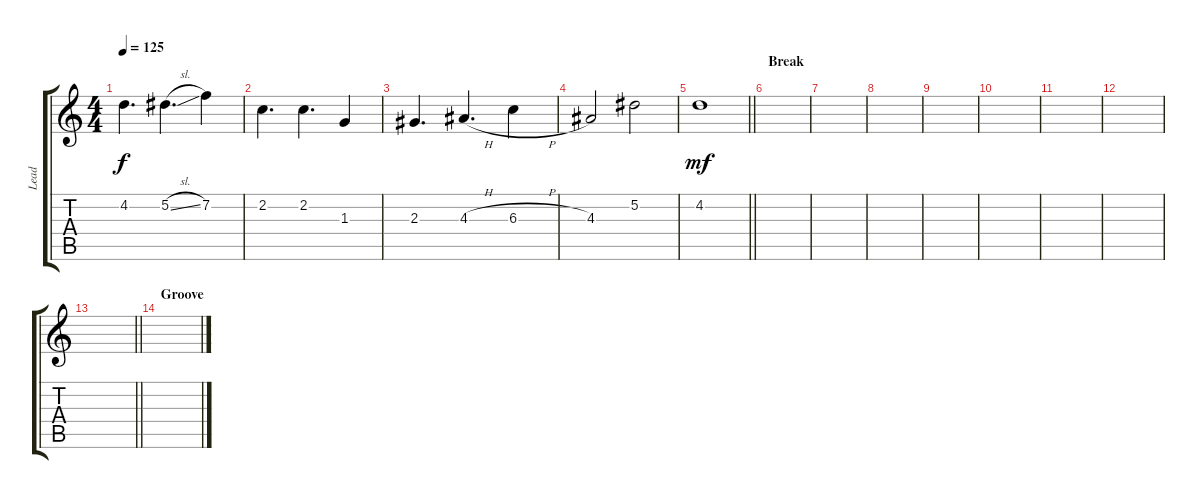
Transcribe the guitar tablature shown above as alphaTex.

\track ("Lead" "Lead") {instrument distortionguitar}
\staff {score tabs}
\tuning (Eb4 Bb3 Gb3 Db3 Ab2 Eb2) {hide}
\ts (4 4)
\tempo 125
\clef g2
\ks c
4.2.4{d dy f} 5.2{sl}.4{d} 7.2.4 |
2.2.4{d} 2.2.4{d} 1.3.4 |
2.3.4{d} 4.3{h}.4{d} 6.3{h}.4 |
4.3.2 5.2.2 |
\barLineRight lightlight
4.2.1{dy mf} |
\section ("" "Break")
|
|
|
|
|
|
|
\barLineRight lightlight
|
\section ("" "Groove")
